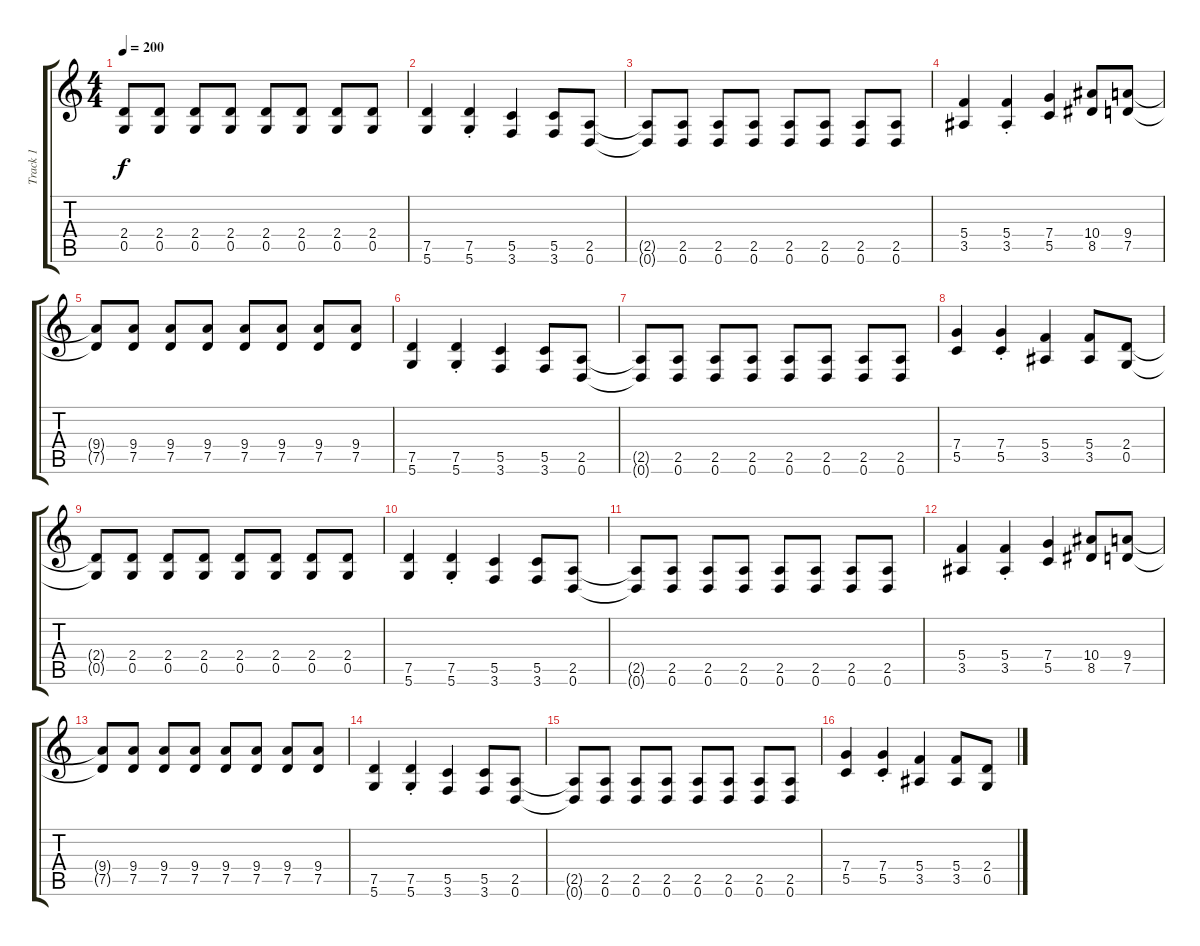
\track ("Track 1" "Track 1") {instrument distortionguitar}
\staff {score tabs}
\tuning (D4 A3 F3 C3 G2 D2) {hide}
\ts (4 4)
\tempo 200
\clef g2
\ks c
(2.4{t} 0.5{t}).8{dy f} (2.4 0.5).8 (2.4 0.5).8 (2.4 0.5).8 (2.4 0.5).8 (2.4 0.5).8 (2.4 0.5).8 (2.4 0.5).8 |
(7.5 5.6).4 (7.5{st} 5.6{st}).4 (5.5 3.6).4 (5.5 3.6).8 (2.5 0.6).8 |
(2.5{t} 0.6{t}).8 (2.5 0.6).8 (2.5 0.6).8 (2.5 0.6).8 (2.5 0.6).8 (2.5 0.6).8 (2.5 0.6).8 (2.5 0.6).8 |
(5.4 3.5).4 (5.4{st} 3.5{st}).4 (7.4 5.5).4 (10.4 8.5).8 (9.4 7.5).8 |
(9.4{t} 7.5{t}).8 (9.4 7.5).8 (9.4 7.5).8 (9.4 7.5).8 (9.4 7.5).8 (9.4 7.5).8 (9.4 7.5).8 (9.4 7.5).8 |
(7.5 5.6).4 (7.5{st} 5.6{st}).4 (5.5 3.6).4 (5.5 3.6).8 (2.5 0.6).8 |
(2.5{t} 0.6{t}).8 (2.5 0.6).8 (2.5 0.6).8 (2.5 0.6).8 (2.5 0.6).8 (2.5 0.6).8 (2.5 0.6).8 (2.5 0.6).8 |
(7.4 5.5).4 (7.4{st} 5.5{st}).4 (5.4 3.5).4 (5.4 3.5).8 (2.4 0.5).8 |
(2.4{t} 0.5{t}).8 (2.4 0.5).8 (2.4 0.5).8 (2.4 0.5).8 (2.4 0.5).8 (2.4 0.5).8 (2.4 0.5).8 (2.4 0.5).8 |
(7.5 5.6).4 (7.5{st} 5.6{st}).4 (5.5 3.6).4 (5.5 3.6).8 (2.5 0.6).8 |
(2.5{t} 0.6{t}).8 (2.5 0.6).8 (2.5 0.6).8 (2.5 0.6).8 (2.5 0.6).8 (2.5 0.6).8 (2.5 0.6).8 (2.5 0.6).8 |
(5.4 3.5).4 (5.4{st} 3.5{st}).4 (7.4 5.5).4 (10.4 8.5).8 (9.4 7.5).8 |
(9.4{t} 7.5{t}).8 (9.4 7.5).8 (9.4 7.5).8 (9.4 7.5).8 (9.4 7.5).8 (9.4 7.5).8 (9.4 7.5).8 (9.4 7.5).8 |
(7.5 5.6).4 (7.5{st} 5.6{st}).4 (5.5 3.6).4 (5.5 3.6).8 (2.5 0.6).8 |
(2.5{t} 0.6{t}).8 (2.5 0.6).8 (2.5 0.6).8 (2.5 0.6).8 (2.5 0.6).8 (2.5 0.6).8 (2.5 0.6).8 (2.5 0.6).8 |
(7.4 5.5).4 (7.4{st} 5.5{st}).4 (5.4 3.5).4 (5.4 3.5).8 (2.4 0.5).8
